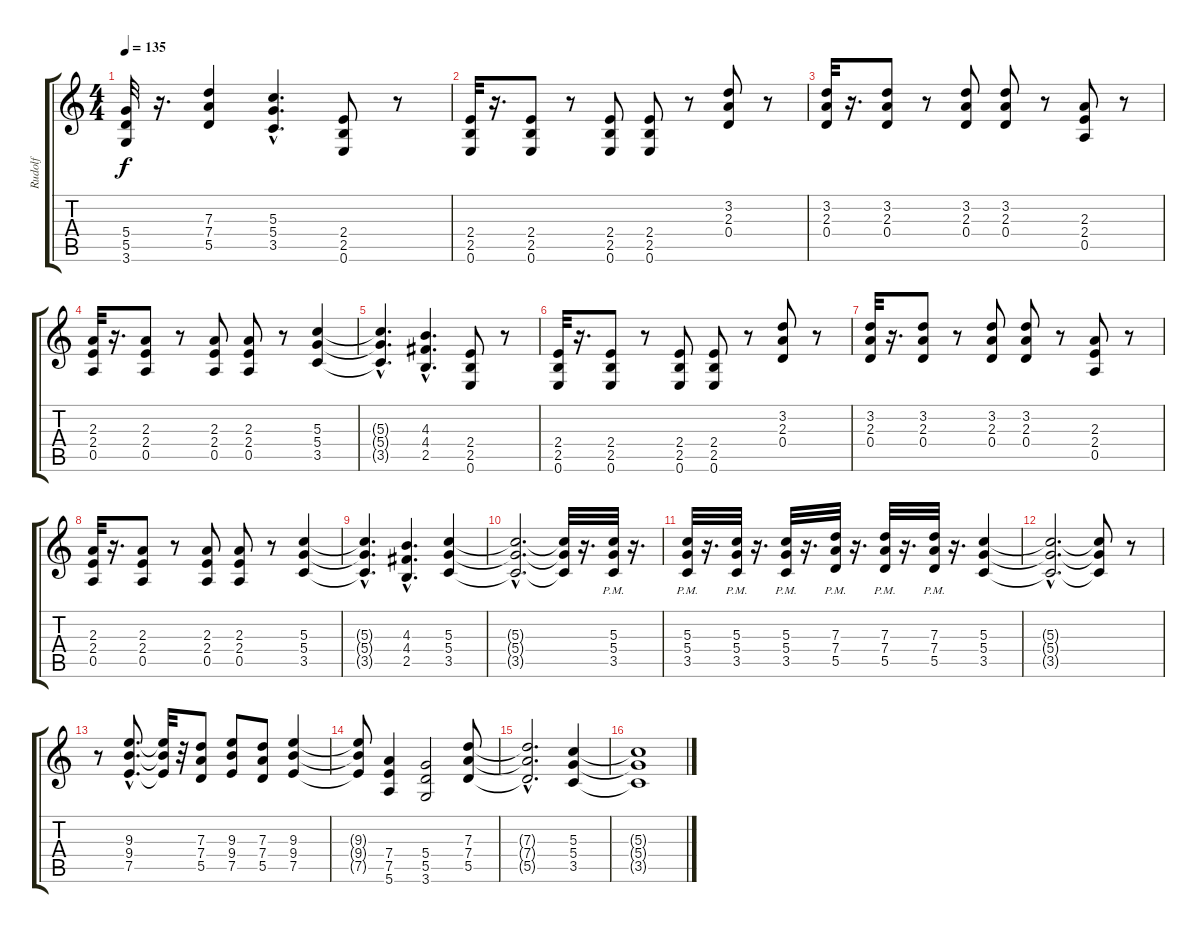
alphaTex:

\track ("Rudolf" "Rudolf") {instrument overdrivenguitar}
\staff {score tabs}
\tuning (E4 B3 G3 D3 A2 E2) {hide}
\ts (4 4)
\tempo 135
\clef g2
\ks c
(5.4 5.5 3.6).32{dy f} r.16{d} (7.3 7.4 5.5).4 (5.3{hac} 5.4{hac} 3.5{hac}).4{d} (2.4 2.5 0.6).8 r.8 |
(2.4 2.5 0.6).32 r.16{d} (2.4 2.5 0.6).8 r.8 (2.4 2.5 0.6).8 (2.4 2.5 0.6).8 r.8 (3.2 2.3 0.4).8 r.8 |
(3.2 2.3 0.4).32 r.16{d} (3.2 2.3 0.4).8 r.8 (3.2 2.3 0.4).8 (3.2 2.3 0.4).8 r.8 (2.3 2.4 0.5).8 r.8 |
(2.3 2.4 0.5).32 r.16{d} (2.3 2.4 0.5).8 r.8 (2.3 2.4 0.5).8 (2.3 2.4 0.5).8 r.8 (5.3 5.4 3.5).4 |
(5.3{hac t} 5.4{hac t} 3.5{hac t}).4{d} (4.3{hac} 4.4{hac} 2.5{hac}).4{d} (2.4 2.5 0.6).8 r.8 |
(2.4 2.5 0.6).32 r.16{d} (2.4 2.5 0.6).8 r.8 (2.4 2.5 0.6).8 (2.4 2.5 0.6).8 r.8 (3.2 2.3 0.4).8 r.8 |
(3.2 2.3 0.4).32 r.16{d} (3.2 2.3 0.4).8 r.8 (3.2 2.3 0.4).8 (3.2 2.3 0.4).8 r.8 (2.3 2.4 0.5).8 r.8 |
(2.3 2.4 0.5).32 r.16{d} (2.3 2.4 0.5).8 r.8 (2.3 2.4 0.5).8 (2.3 2.4 0.5).8 r.8 (5.3 5.4 3.5).4 |
(5.3{hac t} 5.4{hac t} 3.5{hac t}).4{d} (4.3{hac} 4.4{hac} 2.5{hac}).4{d} (5.3 5.4 3.5).4 |
(5.3{hac t} 5.4{hac t} 3.5{hac t}).2{d} (5.3{t} 5.4{t} 3.5{t}).32 r.16{d} (5.3 5.4 3.5{pm}).32 r.16{d} |
(5.3 5.4 3.5{pm}).32 r.16{d} (5.3 5.4 3.5{pm}).32 r.16{d} (5.3 5.4 3.5{pm}).32 r.16{d} (7.3 7.4 5.5{pm}).32 r.16{d} (7.3 7.4 5.5{pm}).32 r.16{d} (7.3 7.4 5.5{pm}).32 r.16{d} (5.3 5.4 3.5).4 |
(5.3{hac t} 5.4{hac t} 3.5{hac t}).2{d} (5.3{t} 5.4{t} 3.5{t}).8 r.8 |
r.8 (9.3{hac} 9.4{hac} 7.5{hac}).8{d} (9.3{t} 9.4{t} 7.5{t}).32 r.32 (7.3 7.4 5.5).8 (9.3 9.4 7.5).8 (7.3 7.4 5.5).8 (9.3 9.4 7.5).4 |
(9.3{t} 9.4{t} 7.5{t}).8 (7.4 7.5 5.6).4 (5.4 5.5 3.6).2 (7.3 7.4 5.5).8 |
(7.3{hac t} 7.4{hac t} 5.5{hac t}).2{d} (5.3 5.4 3.5).4 |
(5.3{t} 5.4{t} 3.5{t}).1
